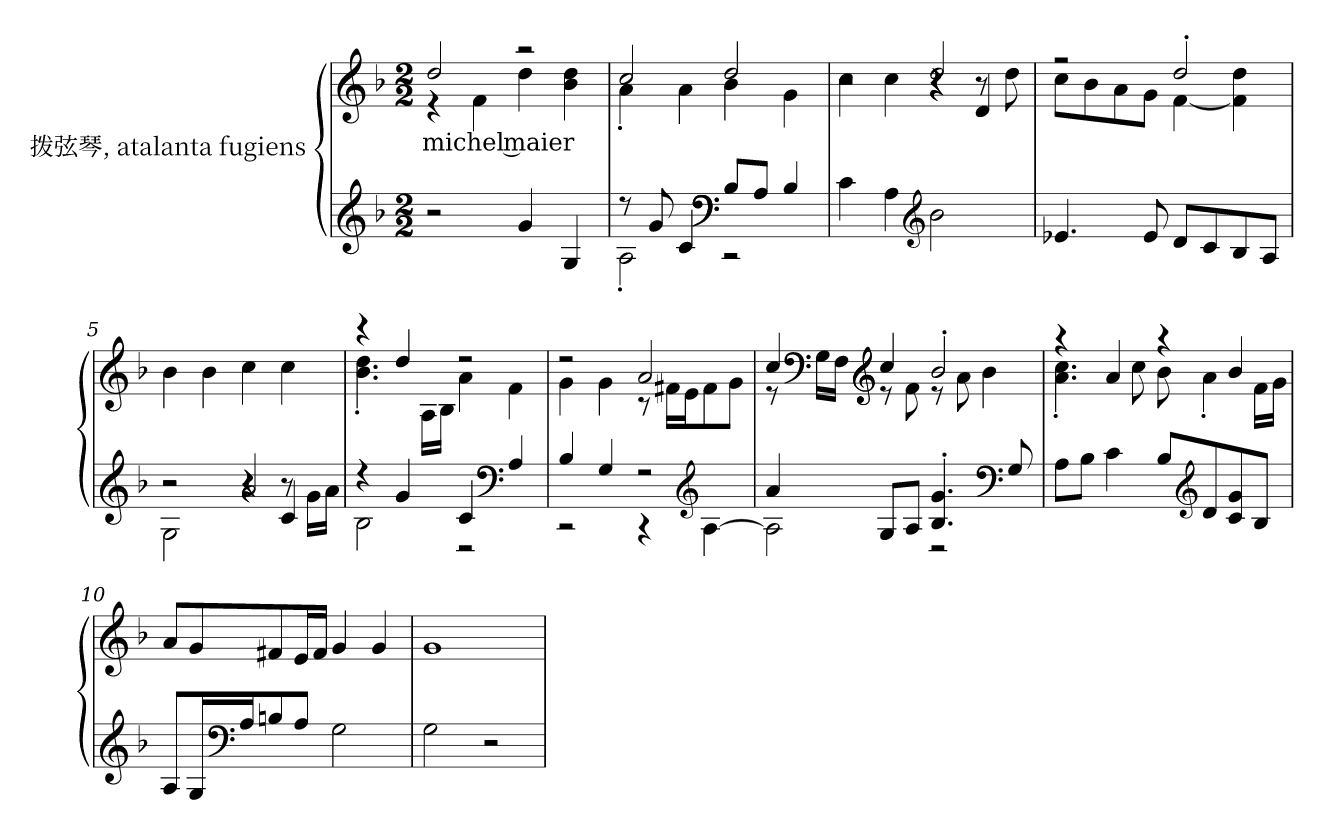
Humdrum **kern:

**kern	**kern	**text
*part1	*part1	*part1
*staff2	*staff1	*staff1
*I"拨弦琴, atalanta fugiens	*	*
*clefG2	*clefG2	*
*k[b-]	*k[b-]	*
*M2/2	*M2/2	*
*MM75	*MM75	*
=1	=1	=1
*	*^	*
2r	2dd/	4r	michel maier
.	.	4f\	.
4g/	2r	4dd\	.
4G/	.	4b-\ 4dd\	.
=2	=2	=2	=2
*^	*	*	*
8r	2A'\	2cc/	4a'\	.
8g/	.	.	.	.
4c/	.	.	4a\	.
*clefF4	*	*	*	*
8B-/L	2r	2dd/	4b-\	.
8A/J	.	.	.	.
4B-/	.	.	4g\	.
*v	*v	*	*	*
=3	=3	=3	=3
*	*	*^	*
4c\	2r	4cc\	2r	.
4A\	.	4cc\	.	.
*clefG2	*	*	*	*
2b-\	2dd/	4r	4r	.
.	.	8r	4d/	.
.	.	8dd\	.	.
*	*	*v	*v	*
=4	=4	=4	=4
4.e-X/	2r	8cc\L	.
.	.	8b-\	.
.	.	8a\	.
8e-/	.	8g\J	.
8d/L	2dd'/	[4f\	.
8c/	.	.	.
8B-/	.	4f\] 4dd\	.
8A/J	.	.	.
*	*v	*v	*
=5	=5	=5
*^	*	*
*	*^	*	*
2r	2G\	2r	4b-\	.
.	.	.	4b-\	.
2a/	4r	4r	4cc\	.
.	8r	4c/	4cc\	.
.	16g\LL	.	.	.
.	16a\JJ	.	.	.
*	*v	*v	*	*
!!LO:LB:g=z
=6	=6	=6	=6
*	*	*^	*
4r	2B-\	4r	4.b-\' 4.dd\'	.
4g/	.	4dd/	.	.
.	.	.	16A\LL	.
.	.	.	16B-\JJ	.
4c/	2r	2r	4a\	.
*clefF4	*	*	*	*
4A/	.	.	4f\	.
=7	=7	=7	=7	=7
4B-/	2r	2r	4g\	.
4G/	.	.	4g\	.
2r	4r	2a/	8r	.
.	.	.	16f#X\LL	.
.	.	.	16e\J	.
*clefG2	*	*	*	*
.	[4A\	.	8f#\	.
.	.	.	8g\J	.
=8	=8	=8	=8	=8
4a/	2A\]	4cc/	8r	.
*	*	*clefF4	*	*
.	.	.	16G\LL	.
.	.	.	16F\JJ	.
*	*	*clefG2	*	*
8G/L	.	4cc/	8r	.
8A/J	.	.	8f\	.
4.B-/' 4.g/'	2r	2b-'/	8r	.
.	.	.	8a\	.
*	*	*MM70	*	*
.	.	.	4b-\	.
*clefF4	*	*	*	*
8G/	.	.	.	.
*v	*v	*	*	*
=9	=9	=9	=9
8A\L	4r	4.a\' 4.cc\'	.
8B-\J	.	.	.
4c\	4a/	.	.
.	.	8cc\	.
8B-/L	4r	8b-\	.
*clefG2	*	*	*
8d/	.	4a'\	.
8c/ 8g/	4b-/	.	.
8B-/J	.	16f\LL	.
.	.	16g\JJ	.
*	*v	*v	*
!!LO:LB:g=z
=10	=10	=10
*	*MM65	*
8A/L	8a/L	.
16G/L	8g/	.
*clefF4	*	*
16A/J	.	.
8Bn/	8f#X/	.
8A/J	16e/L	.
.	16f#/JJ	.
2G\	4g/	.
.	4g/	.
=11	=11	=11
2G\	1g	.
2r	.	.
=	=	=
*-	*-	*-
